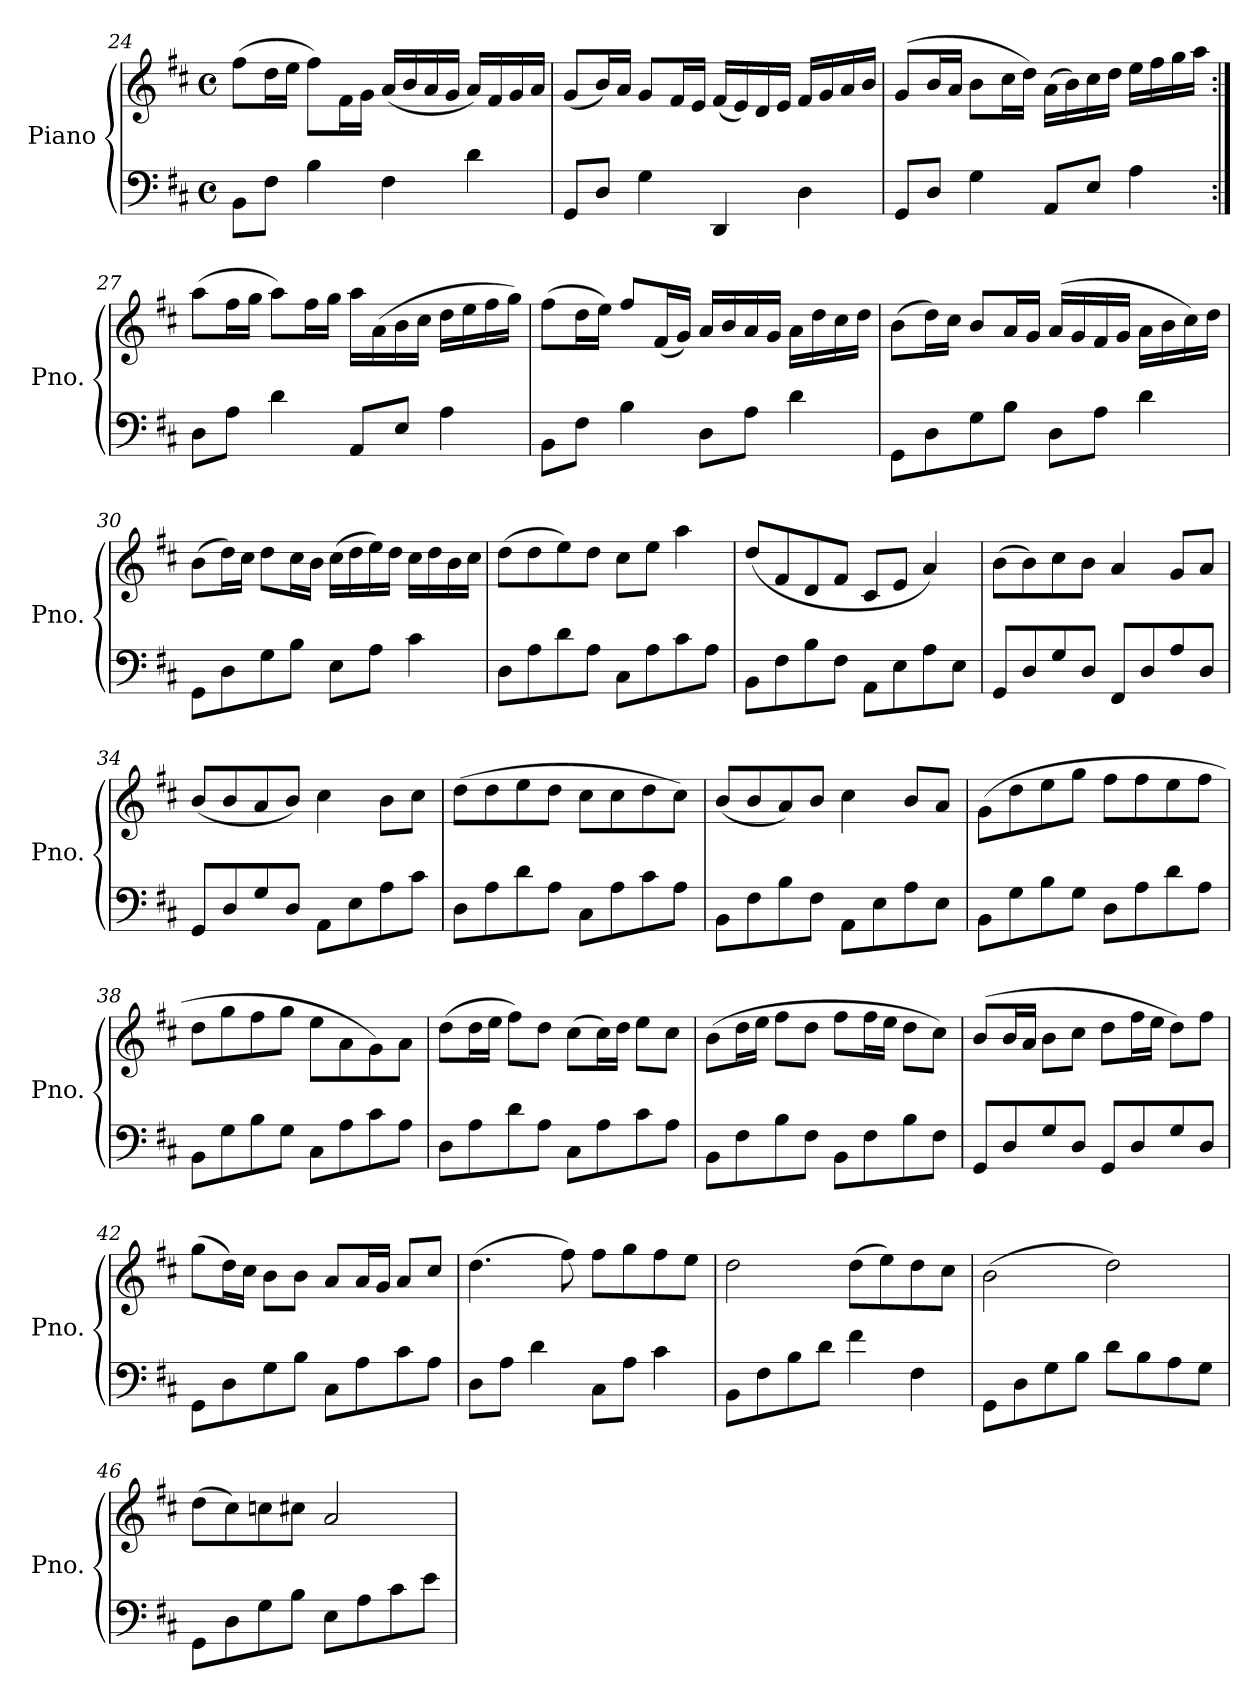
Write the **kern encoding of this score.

**kern	**kern
*part1	*part1
*staff2	*staff1
*I"Piano	*
*I'Pno.	*
*clefF4	*clefG2
*k[f#c#]	*k[f#c#]
*M4/4	*M4/4
*met(c)	*met(c)
=24	=24
8BB\L	(>8ff#\L
8F#\J	16dd\L
.	16ee\JJ
4B\	8ff#\L)
.	16f#\L
.	16g\JJ
4F#\	(>16a/LL
.	16b/
.	16a/
.	16g/JJ
4d\	16a/LL)
.	16f#/
.	16g/
.	16a/JJ
=25	=25
8GG/L	(<8g/L
8D/J	16b/L)
.	16a/JJ
4G\	8g/L
.	16f#/L
.	16e/JJ
4DD/	(<16f#/LL
.	16e/)
.	16d/
.	16e/JJ
4D\	16f#/LL
.	16g/
.	16a/
.	16b/JJ
!!LO:LB:g=z
=26	=26
8GG/L	(>8g/L
8D/J	16b/L
.	16a/JJ
4G\	8b\L
.	16cc#\L
.	16dd\JJ)
8AA/L	(>16a\LL
.	16b\)
8E/J	16cc#\
.	16dd\JJ
4A\	16ee\LL
.	16ff#\
.	16gg\
.	16aa\JJ
=27:|!	=27:|!
8D\L	(>8aa\L
8A\J	16ff#\L
.	16gg\JJ
4d\	8aa\L)
.	16ff#\L
.	16gg\JJ
8AA/L	16aa\LL
.	(>16a\
8E/J	16b\
.	16cc#\JJ
4A\	16dd\LL
.	16ee\
.	16ff#\
.	16gg\JJ)
=28	=28
8BB\L	(>8ff#\L
8F#\J	16dd\L
.	16ee\JJ)
4B\	8ff#/L
.	(>16f#/L
.	16g/JJ)
8D\L	16a/LL
.	16b/
8A\J	16a/
.	16g/JJ
4d\	16a\LL
.	16dd\
.	16cc#\
.	16dd\JJ
!!LO:LB:g=z
=29	=29
8GG\L	(>8b\L
8D\	16dd\L)
.	16cc#\JJ
8G\	8b/L
8B\J	16a/L
.	16g/JJ
8D\L	(>16a/LL
.	16g/
8A\J	16f#/
.	16g/JJ
4d\	16a\LL
.	16b\
.	16cc#\)
.	16dd\JJ
=30	=30
8GG\L	(>8b\L
8D\	16dd\L)
.	16cc#\JJ
8G\	8dd\L
8B\J	16cc#\L
.	16b\JJ
8E\L	(>16cc#\LL
.	16dd\
8A\J	16ee\)
.	16dd\JJ
4c#\	16cc#\LL
.	16dd\
.	16b\
.	16cc#\JJ
=31	=31
8D\L	(>8dd\L
8A\	8dd\
8d\	8ee\)
8A\J	8dd\J
8C#\L	8cc#\L
8A\	8ee\J
8c#\	4aa\
8A\J	.
!!LO:LB:g=z
=32	=32
8BB\L	(>8dd/L
8F#\	8f#/
8B\	8d/
8F#\J	8f#/J
8AA\L	8c#/L
8E\	8e/J
8A\	4a/)
8E\J	.
=33	=33
8GG/L	(>8b\L
8D/	8b\)
8G/	8cc#\
8D/J	8b\J
8FF#/L	4a/
8D/	.
8A/	8g/L
8D/J	8a/J
=34	=34
8GG/L	(>8b/L
8D/	8b/
8G/	8a/
8D/J	8b/J)
8AA\L	4cc#\
8E\	.
8A\	8b\L
8c#\J	8cc#\J
!!LO:PB:g=z
=35	=35
8D\L	(>8dd\L
8A\	8dd\
8d\	8ee\
8A\J	8dd\J
8C#\L	8cc#\L
8A\	8cc#\
8c#\	8dd\
8A\J	8cc#\J)
=36	=36
8BB\L	(<8b/L
8F#\	8b/
8B\	8a/)
8F#\J	8b/J
8AA\L	4cc#\
8E\	.
8A\	8b/L
8E\J	8a/J
=37	=37
8BB\L	(>8g\L
8G\	8dd\
8B\	8ee\
8G\J	8gg\J
8D\L	8ff#\L
8A\	8ff#\
8d\	8ee\
8A\J	8ff#\J
=38	=38
8BB\L	8dd\L
8G\	8gg\
8B\	8ff#\
8G\J	8gg\J
8C#\L	8ee\L
8A\	8a\
8c#\	8g\)
8A\J	8a\J
!!LO:LB:g=z
=39	=39
8D\L	(>8dd\L
8A\	16dd\L
.	16ee\JJ
8d\	8ff#\L)
8A\J	8dd\J
8C#\L	(>8cc#\L
8A\	16cc#\L)
.	16dd\JJ
8c#\	8ee\L
8A\J	8cc#\J
=40	=40
8BB\L	(>8b\L
8F#\	16dd\L
.	16ee\JJ
8B\	8ff#\L
8F#\J	8dd\J
8BB\L	8ff#\L
8F#\	16ff#\L
.	16ee\JJ
8B\	8dd\L
8F#\J	8cc#\J)
=41	=41
8GG/L	(>8b/L
8D/	16b/L
.	16a/JJ
8G/	8b\L
8D/J	8cc#\J
8GG/L	8dd\L
8D/	16ff#\L
.	16ee\JJ
8G/	8dd\L)
8D/J	8ff#\J
!!LO:LB:g=z
=42	=42
8GG\L	(>8gg\L
8D\	16dd\L)
.	16cc#\JJ
8G\	8b\L
8B\J	8b\J
8C#\L	8a/L
8A\	16a/L
.	16g/JJ
8c#\	8a/L
8A\J	8cc#/J
=43	=43
8D\L	(>4.dd\
8A\J	.
4d\	.
.	8ff#\)
8C#\L	8ff#\L
8A\J	8gg\
4c#\	8ff#\
.	8ee\J
=44	=44
8BB\L	2dd\
8F#\	.
8B\	.
8d\J	.
4f#\	(>8dd\L
.	8ee\)
4F#\	8dd\
.	8cc#\J
=45	=45
8GG\L	(>2b\
8D\	.
8G\	.
8B\J	.
8d\L	2dd\)
8B\	.
8A\	.
8G\J	.
!!LO:LB:g=z
=46	=46
8GG\L	(>8dd\L
8D\	8cc#\)
8G\	8ccn\
8B\J	8cc#X\J
8E\L	2a/
8A\	.
8c#\	.
8e\J	.
=	=
*-	*-
